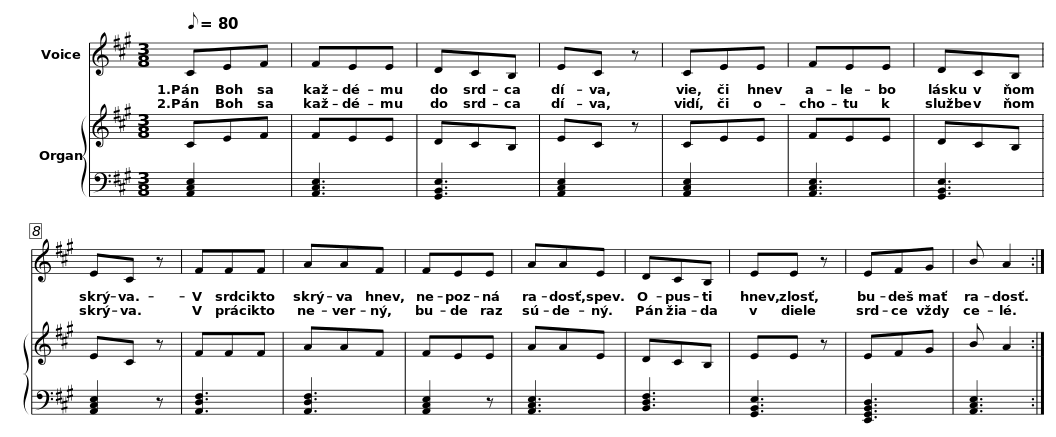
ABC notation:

X:1
%%score 1 { 2 | 3 }
L:1/8
Q:1/8=80
M:3/8
I:linebreak $
K:A
V:1 treble
V:2 treble
V:3 bass
V:1
 CEF | FEE | DCB, | EC z | CEE | %5
 FEE | DCB, |$ EC z | FFF | AAF | %10
 FEE | AAE | DCB, | EE z |$ EFG | %15
 B A2 :| %16
V:2
 CEF | FEE | DCB, | EC z | CEE | %5
 FEE | DCB, |$ EC z | FFF | AAF | %10
 FEE | AAE | DCB, | EE z |$ EFG | %15
 B A2 :| %16
V:3
 [A,,C,E,]2- x | [A,,C,E,]3 | [G,,B,,E,]3 | [A,,C,E,]2- x | [A,,C,E,]2- x | %5
 [A,,C,E,]3 | [G,,B,,E,]3 |$ [A,,C,E,]2 z | [A,,D,F,]3 | [A,,D,F,]3 | %10
 [A,,C,E,]2- z | [A,,C,E,]3 | [B,,D,F,]3 | [G,,B,,E,]3 |$ [E,,G,,B,,D,]3 | %15
 [A,,C,E,]3 :| %16
